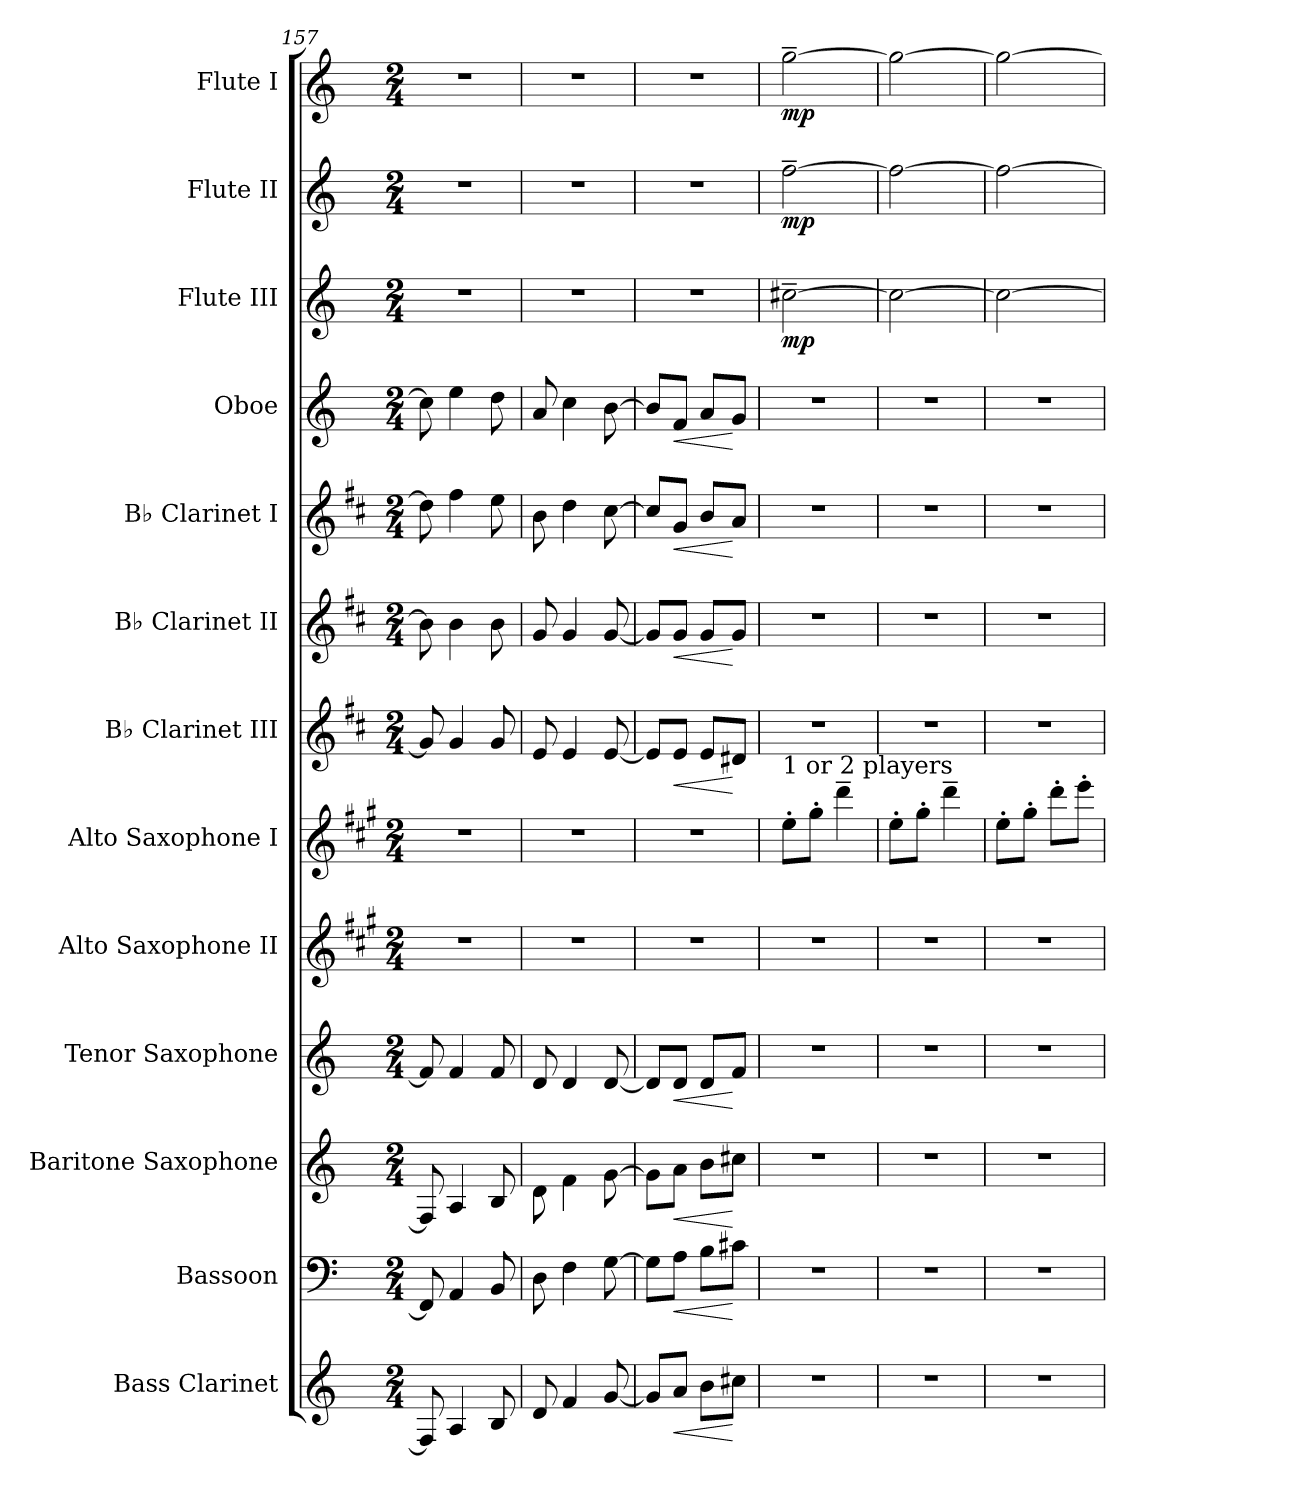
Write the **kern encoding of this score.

**kern	**dynam	**kern	**dynam	**kern	**dynam	**kern	**dynam	**kern	**kern	**kern	**dynam	**kern	**dynam	**kern	**dynam	**kern	**dynam	**kern	**dynam	**kern	**dynam	**kern	**dynam
*part13	*part13	*part12	*part12	*part11	*part11	*part10	*part10	*part9	*part8	*part7	*part7	*part6	*part6	*part5	*part5	*part4	*part4	*part3	*part3	*part2	*part2	*part1	*part1
*staff13	*staff13	*staff12	*staff12	*staff11	*staff11	*staff10	*staff10	*staff9	*staff8	*staff7	*staff7	*staff6	*staff6	*staff5	*staff5	*staff4	*staff4	*staff3	*staff3	*staff2	*staff2	*staff1	*staff1
*I"Bass Clarinet	*	*I"Bassoon	*	*I"Baritone Saxophone	*	*I"Tenor Saxophone	*	*I"Alto Saxophone II	*I"Alto Saxophone I	*I"B♭ Clarinet III	*	*I"B♭ Clarinet II	*	*I"B♭ Clarinet I	*	*I"Oboe	*	*I"Flute III	*	*I"Flute II	*	*I"Flute I	*
*I'B. Cl.	*	*I'Bsn.	*	*I'Bar. Sax.	*	*I'T. Sax.	*	*I'A. Sax. II	*I'A. Sax. I	*I'B♭ Cl. III	*	*I'B♭ Cl. II	*	*I'B♭ Cl. I	*	*I'Ob.	*	*I'Fl. III	*	*I'Fl. II	*	*I'Fl. I	*
*clefG2	*	*clefF4	*	*clefG2	*	*clefG2	*	*clefG2	*clefG2	*clefG2	*	*clefG2	*	*clefG2	*	*clefG2	*	*clefG2	*	*clefG2	*	*clefG2	*
*ITrd8c14	*	*	*	*ITrd12c21	*	*ITrd8c14	*	*ITrd5c9	*ITrd5c9	*ITrd1c2	*	*ITrd1c2	*	*ITrd1c2	*	*	*	*	*	*	*	*	*
*k[]	*	*k[]	*	*k[]	*	*k[]	*	*k[]	*k[]	*k[]	*	*k[]	*	*k[]	*	*k[]	*	*k[]	*	*k[]	*	*k[]	*
*M2/4	*	*M2/4	*	*M2/4	*	*M2/4	*	*M2/4	*M2/4	*M2/4	*	*M2/4	*	*M2/4	*	*M2/4	*	*M2/4	*	*M2/4	*	*M2/4	*
=157	=157	=157	=157	=157	=157	=157	=157	=157	=157	=157	=157	=157	=157	=157	=157	=157	=157	=157	=157	=157	=157	=157	=157
8FF/]	.	8FF/]	.	8FF/]	.	8F/]	.	2r	2r	8f/]	.	8a\]	.	8cc\]	.	8cc\]	.	2r	.	2r	.	2r	.
4AA/	.	4AA/	.	4AA/	.	4F/	.	.	.	4f/	.	4a\	.	4ee\	.	4ee\	.	.	.	.	.	.	.
8BB/	.	8BB/	.	8BB/	.	8F/	.	.	.	8f/	.	8a\	.	8dd\	.	8dd\	.	.	.	.	.	.	.
=158	=158	=158	=158	=158	=158	=158	=158	=158	=158	=158	=158	=158	=158	=158	=158	=158	=158	=158	=158	=158	=158	=158	=158
8D/	.	8D\	.	8D\	.	8D/	.	2r	2r	8d/	.	8f/	.	8a\	.	8a/	.	2r	.	2r	.	2r	.
4F/	.	4F\	.	4F\	.	4D/	.	.	.	4d/	.	4f/	.	4cc\	.	4cc\	.	.	.	.	.	.	.
[8G/	.	[8G\	.	[8G\	.	[8D/	.	.	.	[8d/	.	[8f/	.	[8b\	.	[8b\	.	.	.	.	.	.	.
=159	=159	=159	=159	=159	=159	=159	=159	=159	=159	=159	=159	=159	=159	=159	=159	=159	=159	=159	=159	=159	=159	=159	=159
8G/L]	.	8G\L]	.	8G\L]	.	8D/L]	.	2r	2r	8d/L]	.	8f/L]	.	8b/L]	.	8b/L]	.	2r	.	2r	.	2r	.
!	!LO:HP:b	!	!LO:HP:b	!	!LO:HP:b	!	!LO:HP:b	!	!	!	!LO:HP:b	!	!LO:HP:b	!	!LO:HP:b	!	!LO:HP:b	!	!	!	!	!	!
8A/J	<	8A\J	<	8A\J	<	8D/J	<	.	.	8d/J	<	8f/J	<	8f/J	<	8f/J	<	.	.	.	.	.	.
8B\L	.	8B\L	.	8B\L	.	8D/L	.	.	.	8d/L	.	8f/L	.	8a/L	.	8a/L	.	.	.	.	.	.	.
8c#X\J	[	8c#X\J	[	8c#X\J	[	8F/J	[	.	.	8c#X/J	[	8f/J	[	8g/J	[	8g/J	[	.	.	.	.	.	.
=160	=160	=160	=160	=160	=160	=160	=160	=160	=160	=160	=160	=160	=160	=160	=160	=160	=160	=160	=160	=160	=160	=160	=160
!	!	!	!	!	!	!	!	!	!LO:TX:a:t=1 or 2 players	!	!	!	!	!	!	!	!	!	!	!	!	!	!
!	!	!	!	!	!	!	!	!	!	!	!	!	!	!	!	!	!	!	!LO:DY:b	!	!LO:DY:b	!	!LO:DY:b
2r	.	2r	.	2r	.	2r	.	2r	8g'\L	2r	.	2r	.	2r	.	2r	.	[2cc#X~\	mp	[2ff~\	mp	[2gg~\	mp
.	.	.	.	.	.	.	.	.	8b'\J	.	.	.	.	.	.	.	.	.	.	.	.	.	.
.	.	.	.	.	.	.	.	.	4ff~\	.	.	.	.	.	.	.	.	.	.	.	.	.	.
=161	=161	=161	=161	=161	=161	=161	=161	=161	=161	=161	=161	=161	=161	=161	=161	=161	=161	=161	=161	=161	=161	=161	=161
2r	.	2r	.	2r	.	2r	.	2r	8g'\L	2r	.	2r	.	2r	.	2r	.	2cc#\_	.	2ff\_	.	2gg\_	.
.	.	.	.	.	.	.	.	.	8b'\J	.	.	.	.	.	.	.	.	.	.	.	.	.	.
.	.	.	.	.	.	.	.	.	4ff~\	.	.	.	.	.	.	.	.	.	.	.	.	.	.
=162	=162	=162	=162	=162	=162	=162	=162	=162	=162	=162	=162	=162	=162	=162	=162	=162	=162	=162	=162	=162	=162	=162	=162
2r	.	2r	.	2r	.	2r	.	2r	8g'\L	2r	.	2r	.	2r	.	2r	.	2cc#\_	.	2ff\_	.	2gg\_	.
.	.	.	.	.	.	.	.	.	8b'\J	.	.	.	.	.	.	.	.	.	.	.	.	.	.
.	.	.	.	.	.	.	.	.	8ff'\L	.	.	.	.	.	.	.	.	.	.	.	.	.	.
.	.	.	.	.	.	.	.	.	8gg'\J	.	.	.	.	.	.	.	.	.	.	.	.	.	.
=	=	=	=	=	=	=	=	=	=	=	=	=	=	=	=	=	=	=	=	=	=	=	=
*-	*-	*-	*-	*-	*-	*-	*-	*-	*-	*-	*-	*-	*-	*-	*-	*-	*-	*-	*-	*-	*-	*-	*-
